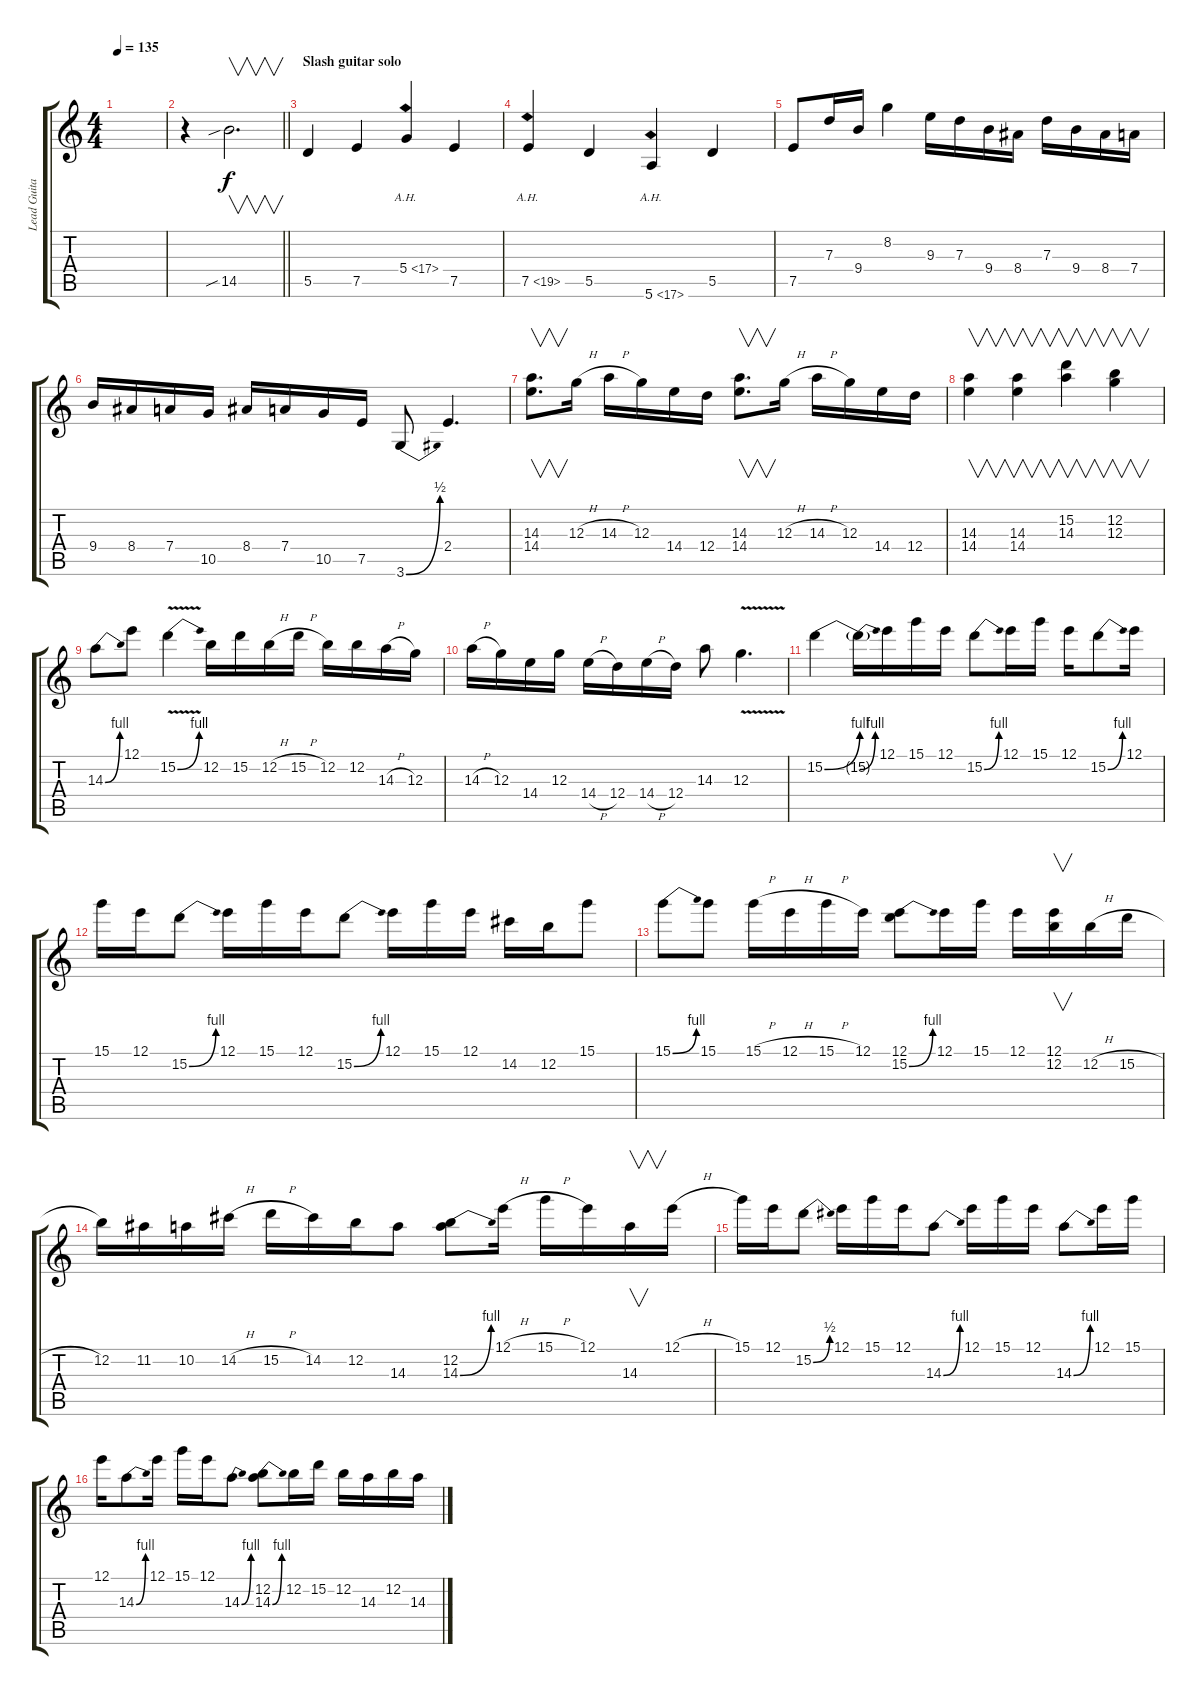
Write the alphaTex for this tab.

\track ("Lead Guitar Slash" "Lead Guita") {instrument overdrivenguitar}
\staff {score tabs}
\tuning (E4 B3 G3 D3 A2 E2) {hide}
\ts (4 4)
\tempo 135
\clef g2
\ks c
|
\barLineRight lightlight
r.4 14.5{sib}.2{v d} |
\section ("" "Slash guitar solo")
5.5.4 7.5.4 5.4{ah 12}.4 7.5.4 |
7.5{ah 12}.4 5.5.4 5.6{ah 12}.4 5.5.4 |
7.5.8 7.3.16 9.4.16 8.2.4 9.3.16 7.3.16 9.4.16 8.4.16 7.3.16 9.4.16 8.4.16 7.4.16 |
9.4.16 8.4.16 7.4.16 10.5.16 8.4.16 7.4.16 10.5.16 7.5.16 3.6{be (bend 0 0 60 2)}.8 2.4.4{d} |
(14.3 14.4).8{v d} 12.3{h}.16 14.3{h}.16 12.3.16 14.4.16 12.4.16 (14.3 14.4).8{v d} 12.3{h}.16 14.3{h}.16 12.3.16 14.4.16 12.4.16 |
(14.3 14.4).4{v} (14.3 14.4).4{v} (15.2 14.3).4{v} (12.2 12.3).4{v} |
14.3{be (bend 0 0 60 4)}.8 12.1.8 15.2{be (bend 0 0 60 4) v}.4 12.2.16 15.2.16 12.2{h}.16 15.2{h}.16 12.2.16 12.2.16 14.3{h}.16 12.3.16 |
14.3{h}.16 12.3.16 14.4.16 12.3.16 14.4{h}.16 12.4.16 14.4{h}.16 12.4.16 14.3.8 12.3{v}.4{d} |
15.2{be (bend 0 0 60 4)}.4 15.2{be (bend 0 0 60 4) t}.16 12.1.16 15.1.16 12.1.16 15.2{be (bend 0 0 60 4)}.8 12.1.16 15.1.16 12.1.16 15.2{be (bend 0 0 60 4)}.8 12.1.16 |
15.1.16 12.1.16 15.2{be (bend 0 0 60 4)}.8 12.1.16 15.1.16 12.1.16 15.2{be (bend 0 0 60 4)}.8 12.1.16 15.1.16 12.1.16 14.2.16 12.2.16 15.1.8 |
15.1{be (bend 0 0 60 4)}.8 15.1.8 15.1{h}.16 12.1{h}.16 15.1{h}.16 12.1.16 (12.1 15.2{be (bend 0 0 60 4)}).8 12.1.16 15.1.16 12.1.16 (12.1 12.2).16{v} 12.2{h}.16 15.2{h}.16 |
12.2.16 11.2.16 10.2.16 14.2{h}.16 15.2{h}.16 14.2.16 12.2.16 14.3.8 (12.2 14.3{be (bend 0 0 60 4)}).8 12.1{h}.16 15.1{h}.16 12.1.16 14.3.16{v} 12.1{h}.16 |
15.1.16 12.1.16 15.2{be (bend 0 0 60 2)}.8 12.1.16 15.1.16 12.1.16 14.3{be (bend 0 0 60 4)}.8 12.1.16 15.1.16 12.1.16 14.3{be (bend 0 0 60 4)}.8 12.1.16 15.1.16 |
12.1.16 14.3{be (bend 0 0 60 4)}.8 12.1.16 15.1.16 12.1.16 14.3{be (bend 0 0 60 4)}.8 (12.2 14.3{be (bend 0 0 60 4)}).8 12.2.16 15.2.16 12.2.16 14.3.16 12.2.16 14.3.16
